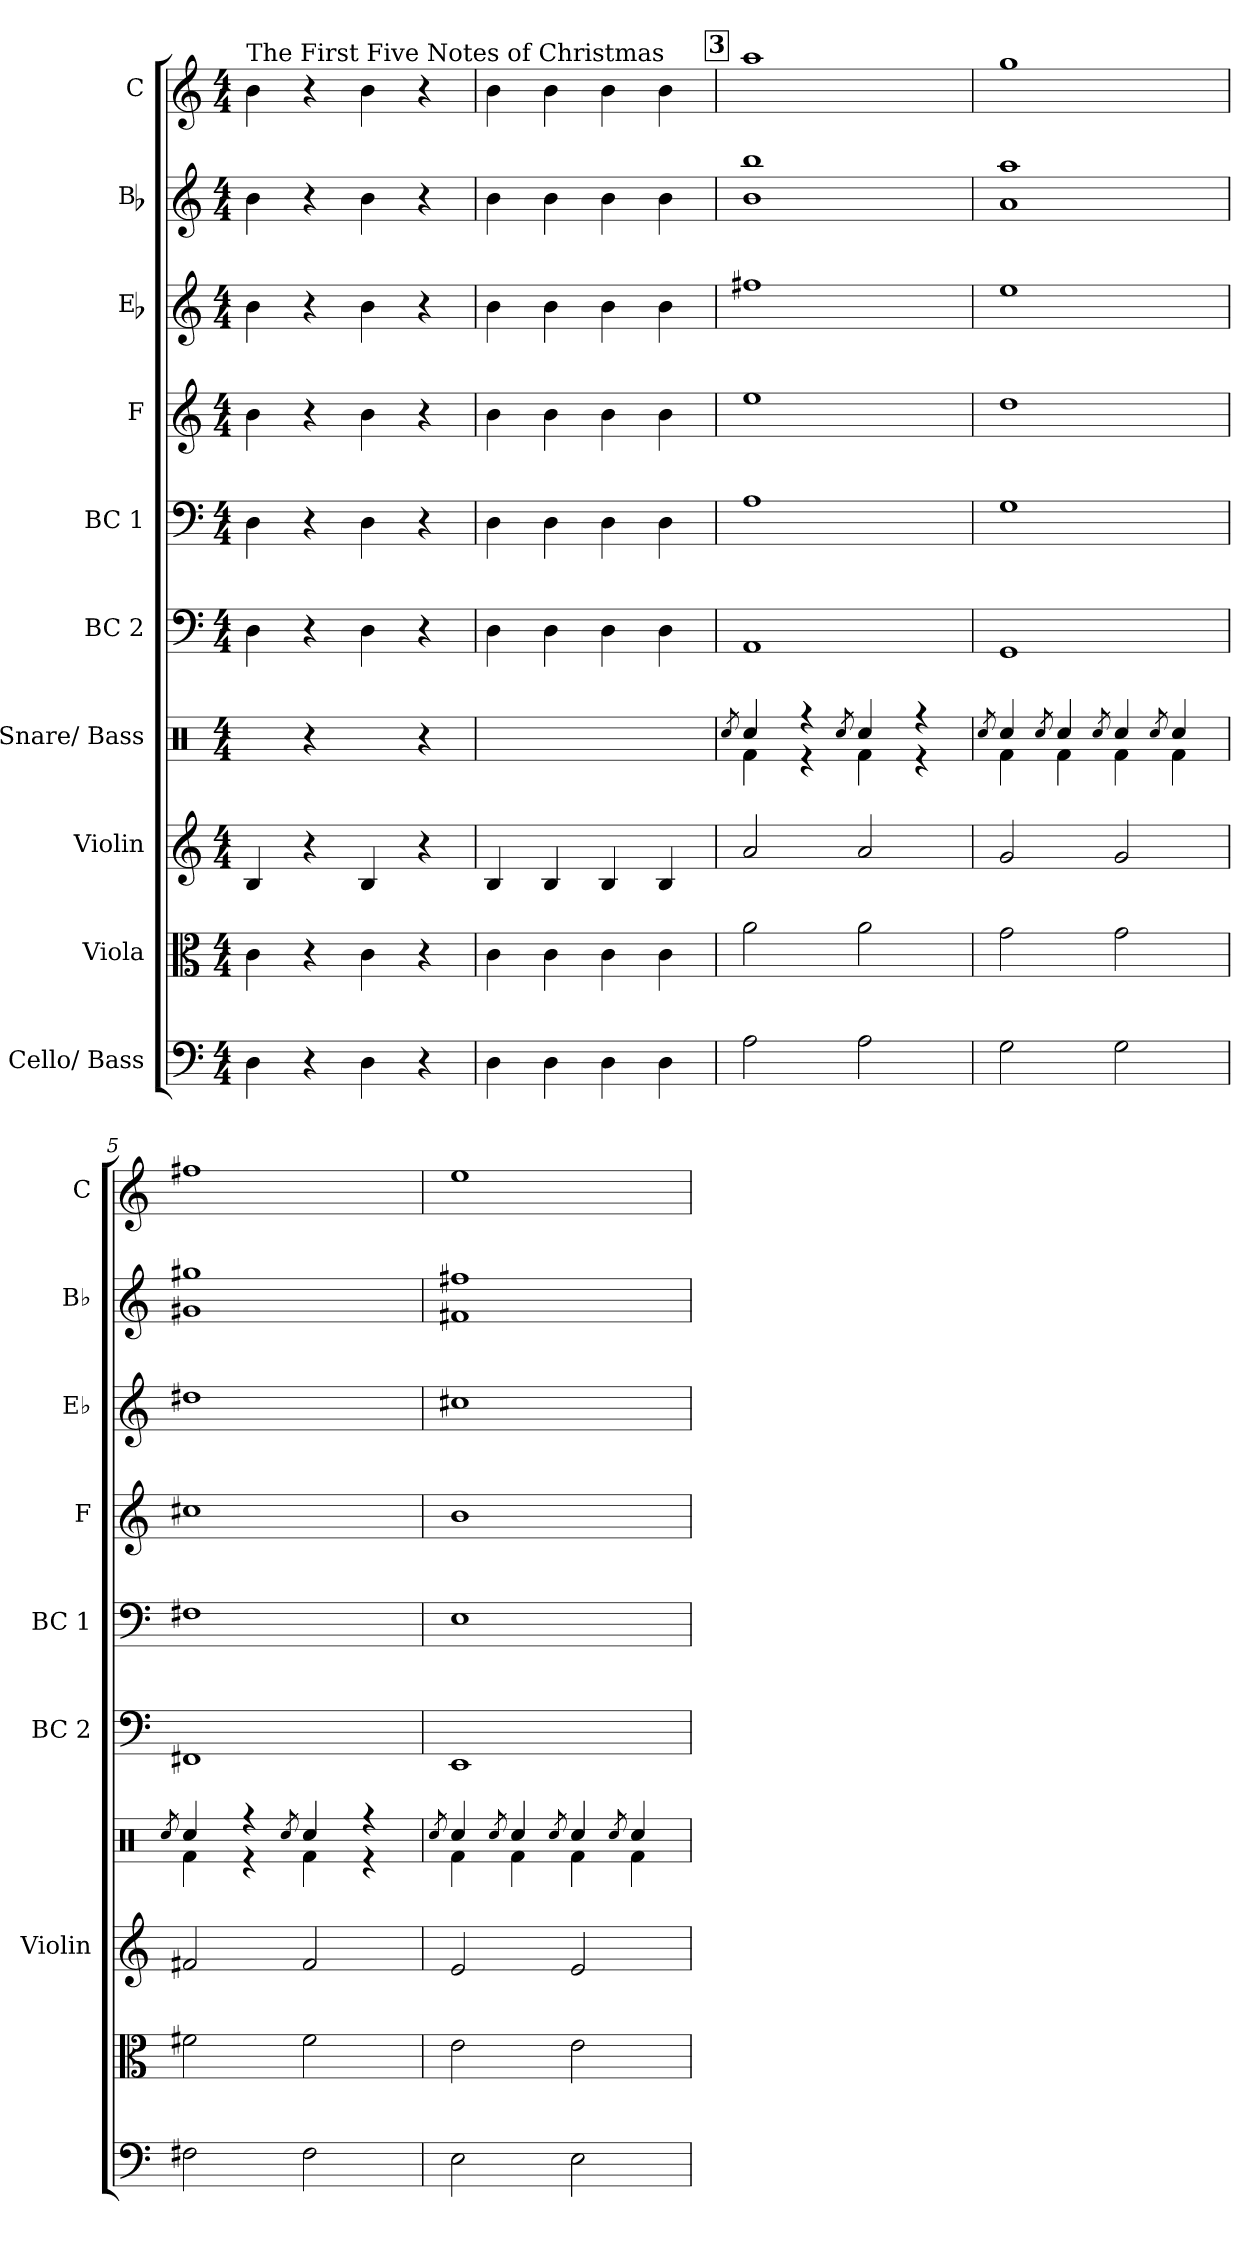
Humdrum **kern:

**kern	**kern	**kern	**kern	**kern	**kern	**kern	**kern	**kern	**kern
*part10	*part9	*part8	*part7	*part6	*part5	*part4	*part3	*part2	*part1
*staff10	*staff9	*staff8	*staff7	*staff6	*staff5	*staff4	*staff3	*staff2	*staff1
*I"Cello/ Bass	*I"Viola	*I"Violin	*I"Snare/ Bass	*I"BC 2	*I"BC 1	*I"F	*I"Eb	*I"Bb	*I"C
*	*	*I'Violin	*	*I'BC 2	*I'BC 1	*I'F	*I'Eb	*I'Bb	*I'C
!!LO:PB:g=z
*clefF4	*clefC3	*clefG2	*clefX	*clefF4	*clefF4	*clefG2	*clefG2	*clefG2	*clefG2
*	*	*	*	*	*	*ITrd4c7	*ITrd5c9	*ITrd1c2	*
*k[]	*k[]	*k[]	*k[]	*k[]	*k[]	*k[b-]	*k[b-e-a-]	*k[b-e-]	*k[]
*M4/4	*M4/4	*M4/4	*M4/4	*M4/4	*M4/4	*M4/4	*M4/4	*M4/4	*M4/4
=1	=1	=1	=1	=1	=1	=1	=1	=1	=1
!	!	!	!	!	!	!	!	!	!LO:TX:a:t=The First Five Notes of Christmas
4Di\	4ci\	4Bi/	4Ri\	4Di\	4Di\	4ei\	4di\	4ai\	4bi\
4r	4r	4r	4r	4r	4r	4r	4r	4r	4r
4Di\	4ci\	4Bi/	4Ri\	4Di\	4Di\	4ei\	4di\	4ai\	4bi\
4r	4r	4r	4r	4r	4r	4r	4r	4r	4r
=2	=2	=2	=2	=2	=2	=2	=2	=2	=2
4Di\	4ci\	4Bi/	4Ri\	4Di\	4Di\	4ei\	4di\	4ai\	4bi\
4Di\	4ci\	4Bi/	4Ri\	4Di\	4Di\	4ei\	4di\	4ai\	4bi\
4Di\	4ci\	4Bi/	4Ri\	4Di\	4Di\	4ei\	4di\	4ai\	4bi\
4Di\	4ci\	4Bi/	4Ri\	4Di\	4Di\	4ei\	4di\	4ai\	4bi\
!!LO:REH:place=s1:color=#000000:enc=box:fs=9.8061:t=3
=3	=3	=3	=3	=3	=3	=3	=3	=3	=3
.	.	.	8qRcci/	.	.	.	.	.	.
*	*	*	*^	*	*	*	*	*	*
2Ai\	2ai\	2ai/	4Rcci/	4Rfi\	1AAi	1Ai	1ai	1ani	1ai 1aai	1aai
.	.	.	4r	4r	.	.	.	.	.	.
.	.	.	8qRcci/	.	.	.	.	.	.	.
2Ai\	2ai\	2ai/	4Rcci/	4Rfi\	.	.	.	.	.	.
.	.	.	4r	4r	.	.	.	.	.	.
=4	=4	=4	=4	=4	=4	=4	=4	=4	=4	=4
.	.	.	8qRcci/	.	.	.	.	.	.	.
2Gi\	2gi\	2gi/	4Rcci/	4Rfi\	1GGi	1Gi	1gi	1gi	1gi 1ggi	1ggi
.	.	.	8qRcci/	.	.	.	.	.	.	.
.	.	.	4Rcci/	4Rfi\	.	.	.	.	.	.
.	.	.	8qRcci/	.	.	.	.	.	.	.
2Gi\	2gi\	2gi/	4Rcci/	4Rfi\	.	.	.	.	.	.
.	.	.	8qRcci/	.	.	.	.	.	.	.
.	.	.	4Rcci/	4Rfi\	.	.	.	.	.	.
=5	=5	=5	=5	=5	=5	=5	=5	=5	=5	=5
.	.	.	8qRcci/	.	.	.	.	.	.	.
2F#Xi\	2f#Xi\	2f#Xi/	4Rcci/	4Rfi\	1FF#Xi	1F#Xi	1f#Xi	1f#Xi	1f#Xi 1ff#Xi	1ff#Xi
.	.	.	4r	4r	.	.	.	.	.	.
.	.	.	8qRcci/	.	.	.	.	.	.	.
2F#i\	2f#i\	2f#i/	4Rcci/	4Rfi\	.	.	.	.	.	.
.	.	.	4r	4r	.	.	.	.	.	.
=6	=6	=6	=6	=6	=6	=6	=6	=6	=6	=6
.	.	.	8qRcci/	.	.	.	.	.	.	.
2Ei\	2ei\	2ei/	4Rcci/	4Rfi\	1EEi	1Ei	1ei	1eni	1eni 1eeni	1eei
.	.	.	8qRcci/	.	.	.	.	.	.	.
.	.	.	4Rcci/	4Rfi\	.	.	.	.	.	.
.	.	.	8qRcci/	.	.	.	.	.	.	.
2Ei\	2ei\	2ei/	4Rcci/	4Rfi\	.	.	.	.	.	.
.	.	.	8qRcci/	.	.	.	.	.	.	.
.	.	.	4Rcci/	4Rfi\	.	.	.	.	.	.
*	*	*	*v	*v	*	*	*	*	*	*
=	=	=	=	=	=	=	=	=	=
*-	*-	*-	*-	*-	*-	*-	*-	*-	*-
